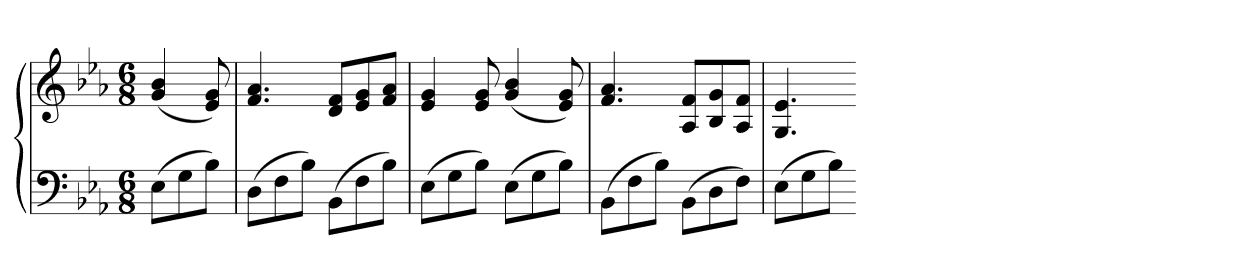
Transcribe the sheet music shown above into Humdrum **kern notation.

**kern	**kern
*part1	*part1
*staff2	*staff1
*clefF4	*clefG2
*k[b-e-a-]	*k[b-e-a-]
*E-:	*E-:
*M6/8	*M6/8
=	=
(8E-L	(4g 4b-
8G	.
8B-J)	8e- 8g)
=9	=9
(8DL	4.f 4.a-
8F	.
8B-J)	.
(8BB-L	8d 8fL
8F	8e- 8g
8B-J)	8f 8a-J
=10	=10
(8E-L	4e- 4g
8G	.
8B-J)	8e- 8g
(8E-L	(4g 4b-
8G	.
8B-J)	8e- 8g)
=11	=11
(8BB-L	4.f 4.a-
8F	.
8B-J)	.
(8BB-L	8A- 8fL
8D	8B- 8g
8FJ)	8A- 8fJ
=12	=12
(8E-L	4.G 4.e-
8G	.
8B-J)	.
=-	=-
*-	*-
